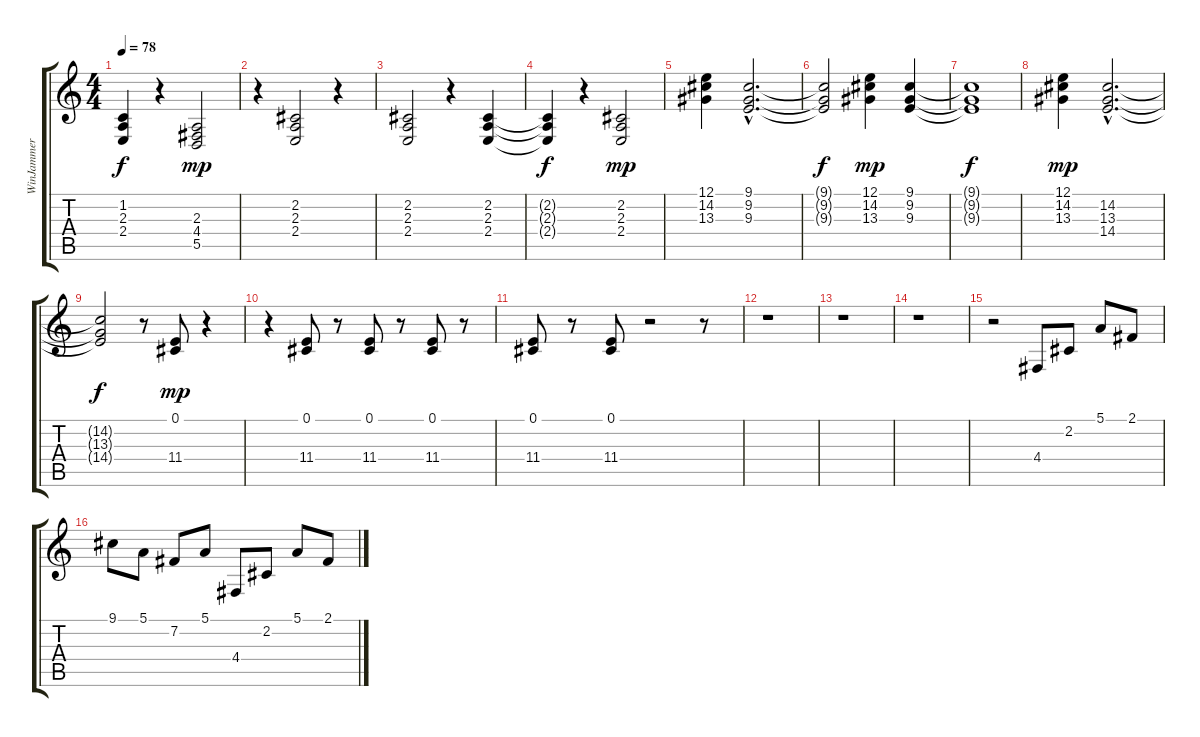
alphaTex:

\track ("WinJammer Demo" "WinJammer ") {instrument acousticgrandpiano}
\staff {score tabs}
\tuning (E4 B3 G3 D3 A2 E2) {hide}
\ts (4 4)
\tempo 78
\clef g2
\ks c
(1.2{t} 2.3{t} 2.4{t}).4{dy f} r.4 (2.3 4.4 5.5).2{dy mp} |
r.4 (2.2 2.3 2.4).2 r.4 |
(2.2 2.3 2.4).2 r.4 (2.2 2.3 2.4).4 |
(2.2{t} 2.3{t} 2.4{t}).4{dy f} r.4 (2.2 2.3 2.4).2{dy mp} |
(12.1 14.2 13.3).4 (9.1{hac} 9.2{hac} 9.3{hac}).2{d} |
(9.1{t} 9.2{t} 9.3{t}).2{dy f} (12.1 14.2 13.3).4{dy mp} (9.1 9.2 9.3).4 |
(9.1{t} 9.2{t} 9.3{t}).1{dy f} |
(12.1 14.2 13.3).4{dy mp} (14.2{hac} 13.3{hac} 14.4{hac}).2{d} |
(14.2{t} 13.3{t} 14.4{t}).2{dy f} r.8 (0.1 11.4).8{dy mp} r.4 |
r.4 (0.1 11.4).8 r.8 (0.1 11.4).8 r.8 (0.1 11.4).8 r.8 |
(0.1 11.4).8 r.8 (0.1 11.4).8 r.2 r.8 |
r.1 |
r.1 |
r.1 |
r.2 4.4.8 2.2.8 5.1.8 2.1.8 |
9.1.8 5.1.8 7.2.8 5.1.8 4.4.8 2.2.8 5.1.8 2.1.8
